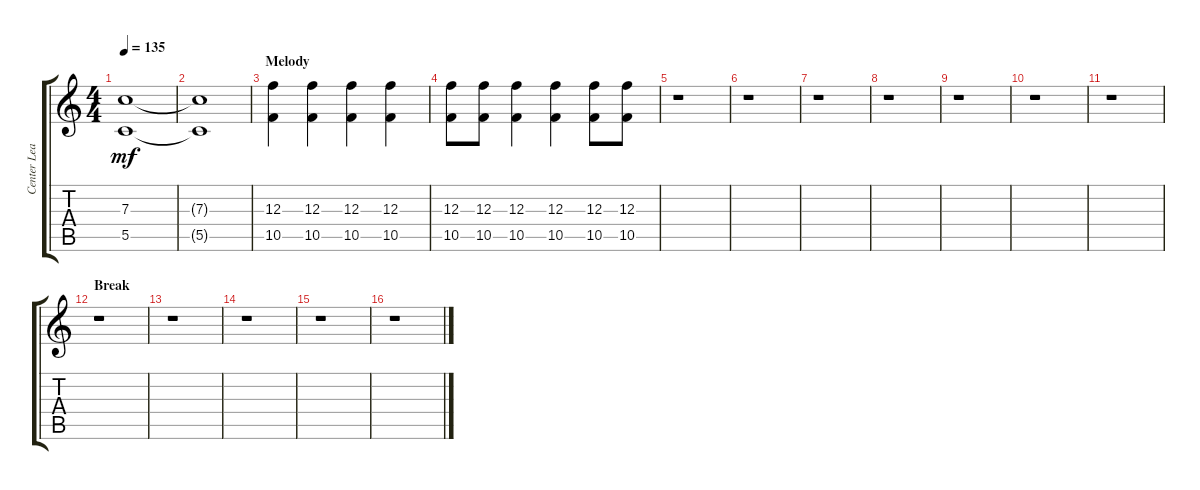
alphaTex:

\track ("Center Lead" "Center Lea") {instrument overdrivenguitar}
\staff {score tabs}
\tuning (D4 A3 F3 C3 G2 C2) {hide}
\ts (4 4)
\tempo 135
\clef g2
\ks aminor
(7.3 5.5).1{dy mf} |
(7.3{t} 5.5{t}).1 |
\section ("" "Melody")
(12.3 10.5).4 (12.3 10.5).4 (12.3 10.5).4 (12.3 10.5).4 |
(12.3 10.5).8 (12.3 10.5).8 (12.3 10.5).4 (12.3 10.5).4 (12.3 10.5).8 (12.3 10.5).8 |
r.1 |
r.1 |
r.1 |
r.1 |
r.1 |
r.1 |
r.1 |
\section ("" "Break")
r.1 |
r.1 |
r.1 |
r.1 |
r.1
